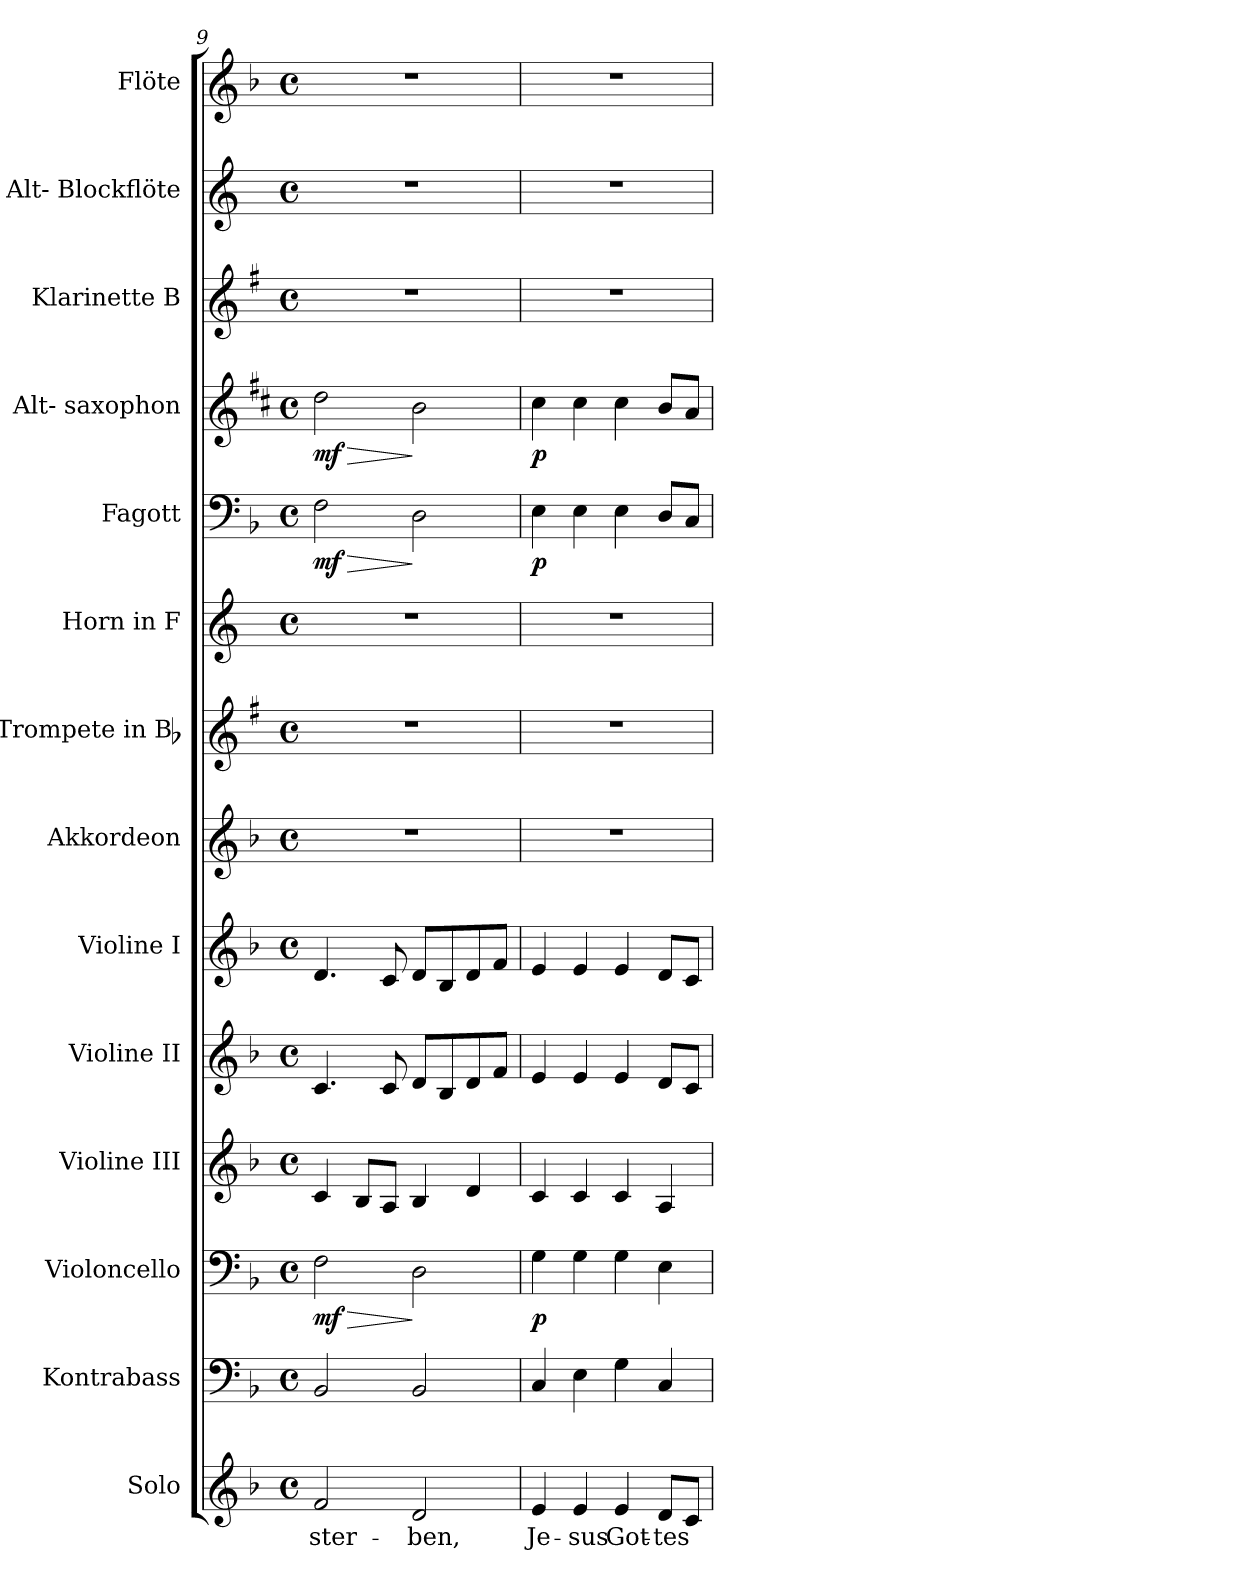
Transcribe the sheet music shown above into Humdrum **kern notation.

**kern	**text	**kern	**kern	**dynam	**kern	**kern	**kern	**kern	**kern	**kern	**kern	**dynam	**kern	**dynam	**kern	**kern	**kern
*part14	*part14	*part13	*part12	*part12	*part11	*part10	*part9	*part8	*part7	*part6	*part5	*part5	*part4	*part4	*part3	*part2	*part1
*staff14	*staff14	*staff13	*staff12	*staff12	*staff11	*staff10	*staff9	*staff8	*staff7	*staff6	*staff5	*staff5	*staff4	*staff4	*staff3	*staff2	*staff1
*I"Solo	*	*I"Kontrabass	*I"Violoncello	*	*I"Violine III	*I"Violine II	*I"Violine I	*I"Akkordeon	*I"Trompete in Bb	*I"Horn in F	*I"Fagott	*	*I"Alt- saxophon	*	*I"Klarinette B	*I"Alt- Blockflöte	*I"Flöte
*I'Solo	*	*I'Kb.	*I'Vc.	*	*I'Vln. III	*I'Vln. II	*I'Vln. I	*I'Akk.	*I'Tpt.	*I'Hn.	*I'Fgt.	*	*I'ASax.	*	*I'Kl.	*I'ABfl.	*I'Fl.
*clefG2	*	*clefF4	*clefF4	*	*clefG2	*clefG2	*clefG2	*clefG2	*clefG2	*clefG2	*clefF4	*	*clefG2	*	*clefG2	*clefG2	*clefG2
*	*	*ITrd7c12	*	*	*	*	*	*	*ITrd1c2	*ITrd4c7	*	*	*ITrd5c9	*	*ITrd1c2	*ITrd-3c-5	*
*k[b-]	*	*k[b-]	*k[b-]	*	*k[b-]	*k[b-]	*k[b-]	*k[b-]	*k[b-]	*k[b-]	*k[b-]	*	*k[b-]	*	*k[b-]	*k[b-]	*k[b-]
*d:	*	*d:	*d:	*	*d:	*d:	*d:	*d:	*d:	*d:	*d:	*	*d:	*	*d:	*d:	*d:
*M4/4	*	*M4/4	*M4/4	*	*M4/4	*M4/4	*M4/4	*M4/4	*M4/4	*M4/4	*M4/4	*	*M4/4	*	*M4/4	*M4/4	*M4/4
*met(c)	*	*met(c)	*met(c)	*	*met(c)	*met(c)	*met(c)	*met(c)	*met(c)	*met(c)	*met(c)	*	*met(c)	*	*met(c)	*met(c)	*met(c)
=9	=9	=9	=9	=9	=9	=9	=9	=9	=9	=9	=9	=9	=9	=9	=9	=9	=9
!	!LO:LY:b:color=#000000	!	!	!LO:HP:b	!	!	!	!	!	!	!	!LO:HP:b	!	!LO:HP:b	!	!	!
2fi/	ster-	2BBB-i/	2Fi\	> mf	4ci/	4.ci/	4.di/	1r	1r	1r	2Fi\	> mf	2fi\	> mf	1r	1r	1r
.	.	.	.	.	8B-i/L	.	.	.	.	.	.	.	.	.	.	.	.
.	.	.	.	.	8Ai/J	8ci/	8ci/	.	.	.	.	.	.	.	.	.	.
!	!LO:LY:b:color=#000000	!	!	!	!	!	!	!	!	!	!	!	!	!	!	!	!
2di/	-ben,	2BBB-i/	2Di\	]	4B-i/	8di/L	8di/L	.	.	.	2Di\	]	2di\	]	.	.	.
.	.	.	.	.	.	8B-i/	8B-i/	.	.	.	.	.	.	.	.	.	.
.	.	.	.	.	4di/	8di/	8di/	.	.	.	.	.	.	.	.	.	.
.	.	.	.	.	.	8fi/J	8fi/J	.	.	.	.	.	.	.	.	.	.
!!LO:PB:g=z
=10	=10	=10	=10	=10	=10	=10	=10	=10	=10	=10	=10	=10	=10	=10	=10	=10	=10
!	!LO:LY:b:color=#000000	!	!	!	!	!	!	!	!	!	!	!	!	!	!	!	!
4ei/	Je-	4CCi/	4Gi\	p	4ci/	4ei/	4ei/	1r	1r	1r	4Ei\	p	4ei\	p	1r	1r	1r
!	!LO:LY:b:color=#000000	!	!	!	!	!	!	!	!	!	!	!	!	!	!	!	!
4ei/	-sus	4EEi\	4Gi\	.	4ci/	4ei/	4ei/	.	.	.	4Ei\	.	4ei\	.	.	.	.
!	!LO:LY:b:color=#000000	!	!	!	!	!	!	!	!	!	!	!	!	!	!	!	!
4ei/	Got-	4GGi\	4Gi\	.	4ci/	4ei/	4ei/	.	.	.	4Ei\	.	4ei\	.	.	.	.
!	!LO:LY:b:color=#000000	!	!	!	!	!	!	!	!	!	!	!	!	!	!	!	!
8di/L	-tes	4CCi/	4Ei\	.	4Ai/	8di/L	8di/L	.	.	.	8Di/L	.	8di/L	.	.	.	.
8ci/J	.	.	.	.	.	8ci/J	8ci/J	.	.	.	8Ci/J	.	8ci/J	.	.	.	.
=	=	=	=	=	=	=	=	=	=	=	=	=	=	=	=	=	=
*-	*-	*-	*-	*-	*-	*-	*-	*-	*-	*-	*-	*-	*-	*-	*-	*-	*-
